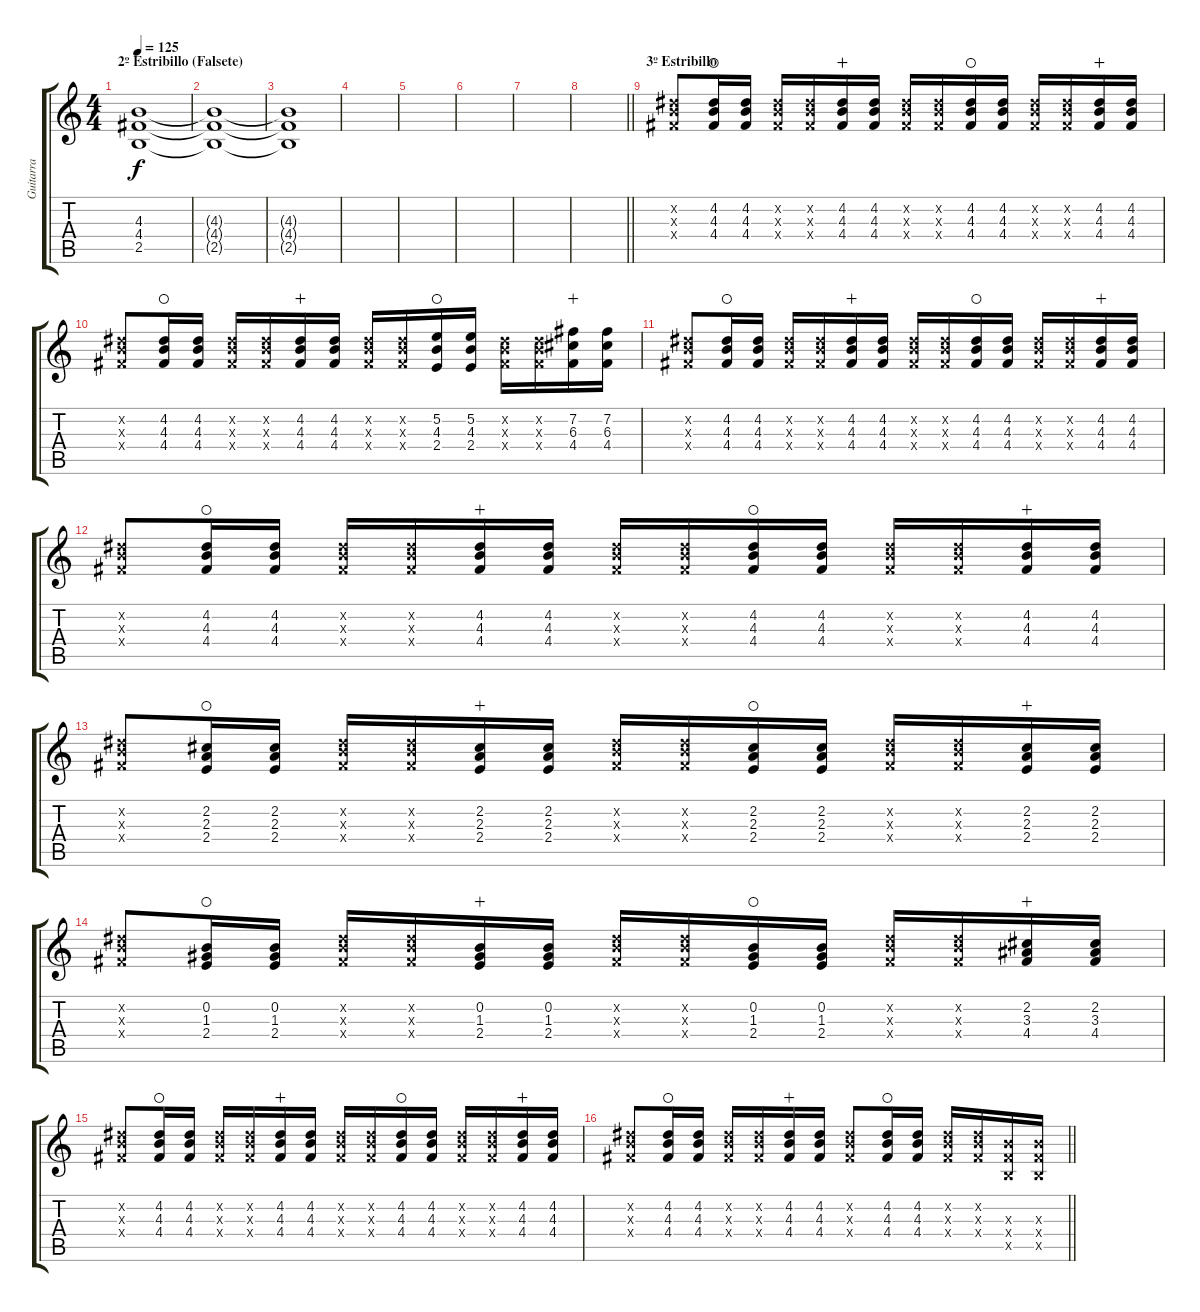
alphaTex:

\track ("Guitarra" "Guitarra") {instrument overdrivenguitar}
\staff {score tabs}
\tuning (E4 B3 G3 D3 A2 E2) {hide}
\ts (4 4)
\section ("" "2º Estribillo (Falsete)")
\tempo 125
\clef g2
\ks c
(4.3 4.4 2.5).1{dy f} |
(4.3{t} 4.4{t} 2.5{t}).1 |
(4.3{t} 4.4{t} 2.5{t}).1 |
|
|
|
|
\barLineRight lightlight
|
\section ("" "3º Estribillo")
(4.2{x} 4.3{x} 4.4{x}).8 (4.2 4.3 4.4).16{waho} (4.2 4.3 4.4).16 (4.2{x} 4.3{x} 4.4{x}).16 (4.2{x} 4.3{x} 4.4{x}).16 (4.2 4.3 4.4).16{wahc} (4.2 4.3 4.4).16 (4.2{x} 4.3{x} 4.4{x}).16 (4.2{x} 4.3{x} 4.4{x}).16 (4.2 4.3 4.4).16{waho} (4.2 4.3 4.4).16 (4.2{x} 4.3{x} 4.4{x}).16 (4.2{x} 4.3{x} 4.4{x}).16 (4.2 4.3 4.4).16{wahc} (4.2 4.3 4.4).16 |
(4.2{x} 4.3{x} 4.4{x}).8 (4.2 4.3 4.4).16{waho} (4.2 4.3 4.4).16 (4.2{x} 4.3{x} 4.4{x}).16 (4.2{x} 4.3{x} 4.4{x}).16 (4.2 4.3 4.4).16{wahc} (4.2 4.3 4.4).16 (4.2{x} 4.3{x} 4.4{x}).16 (4.2{x} 4.3{x} 4.4{x}).16 (5.2 4.3 2.4).16{waho} (5.2 4.3 2.4).16 (4.2{x} 4.3{x} 4.4{x}).16 (4.2{x} 4.3{x} 4.4{x}).16 (7.2 6.3 4.4).16{wahc} (7.2 6.3 4.4).16 |
(4.2{x} 4.3{x} 4.4{x}).8 (4.2 4.3 4.4).16{waho} (4.2 4.3 4.4).16 (4.2{x} 4.3{x} 4.4{x}).16 (4.2{x} 4.3{x} 4.4{x}).16 (4.2 4.3 4.4).16{wahc} (4.2 4.3 4.4).16 (4.2{x} 4.3{x} 4.4{x}).16 (4.2{x} 4.3{x} 4.4{x}).16 (4.2 4.3 4.4).16{waho} (4.2 4.3 4.4).16 (4.2{x} 4.3{x} 4.4{x}).16 (4.2{x} 4.3{x} 4.4{x}).16 (4.2 4.3 4.4).16{wahc} (4.2 4.3 4.4).16 |
(4.2{x} 4.3{x} 4.4{x}).8 (4.2 4.3 4.4).16{waho} (4.2 4.3 4.4).16 (4.2{x} 4.3{x} 4.4{x}).16 (4.2{x} 4.3{x} 4.4{x}).16 (4.2 4.3 4.4).16{wahc} (4.2 4.3 4.4).16 (4.2{x} 4.3{x} 4.4{x}).16 (4.2{x} 4.3{x} 4.4{x}).16 (4.2 4.3 4.4).16{waho} (4.2 4.3 4.4).16 (4.2{x} 4.3{x} 4.4{x}).16 (4.2{x} 4.3{x} 4.4{x}).16 (4.2 4.3 4.4).16{wahc} (4.2 4.3 4.4).16 |
(4.2{x} 4.3{x} 4.4{x}).8 (2.2 2.3 2.4).16{waho} (2.2 2.3 2.4).16 (4.2{x} 4.3{x} 4.4{x}).16 (4.2{x} 4.3{x} 4.4{x}).16 (2.2 2.3 2.4).16{wahc} (2.2 2.3 2.4).16 (4.2{x} 4.3{x} 4.4{x}).16 (4.2{x} 4.3{x} 4.4{x}).16 (2.2 2.3 2.4).16{waho} (2.2 2.3 2.4).16 (4.2{x} 4.3{x} 4.4{x}).16 (4.2{x} 4.3{x} 4.4{x}).16 (2.2 2.3 2.4).16{wahc} (2.2 2.3 2.4).16 |
(4.2{x} 4.3{x} 4.4{x}).8 (0.2 1.3 2.4).16{waho} (0.2 1.3 2.4).16 (4.2{x} 4.3{x} 4.4{x}).16 (4.2{x} 4.3{x} 4.4{x}).16 (0.2 1.3 2.4).16{wahc} (0.2 1.3 2.4).16 (4.2{x} 4.3{x} 4.4{x}).16 (4.2{x} 4.3{x} 4.4{x}).16 (0.2 1.3 2.4).16{waho} (0.2 1.3 2.4).16 (4.2{x} 4.3{x} 4.4{x}).16 (4.2{x} 4.3{x} 4.4{x}).16 (2.2 3.3 4.4).16{wahc} (2.2 3.3 4.4).16 |
(4.2{x} 4.3{x} 4.4{x}).8 (4.2 4.3 4.4).16{waho} (4.2 4.3 4.4).16 (4.2{x} 4.3{x} 4.4{x}).16 (4.2{x} 4.3{x} 4.4{x}).16 (4.2 4.3 4.4).16{wahc} (4.2 4.3 4.4).16 (4.2{x} 4.3{x} 4.4{x}).16 (4.2{x} 4.3{x} 4.4{x}).16 (4.2 4.3 4.4).16{waho} (4.2 4.3 4.4).16 (4.2{x} 4.3{x} 4.4{x}).16 (4.2{x} 4.3{x} 4.4{x}).16 (4.2 4.3 4.4).16{wahc} (4.2 4.3 4.4).16 |
\barLineRight lightlight
(4.2{x} 4.3{x} 4.4{x}).8 (4.2 4.3 4.4).16{waho} (4.2 4.3 4.4).16 (4.2{x} 4.3{x} 4.4{x}).16 (4.2{x} 4.3{x} 4.4{x}).16 (4.2 4.3 4.4).16{wahc} (4.2 4.3 4.4).16 (4.2{x} 4.3{x} 4.4{x}).8 (4.2 4.3 4.4).16{waho} (4.2 4.3 4.4).16 (4.2{x} 4.3{x} 4.4{x}).16 (4.2{x} 4.3{x} 4.4{x}).16 (4.3{x} 4.4{x} 2.5{x}).16 (4.3{x} 4.4{x} 2.5{x}).16
